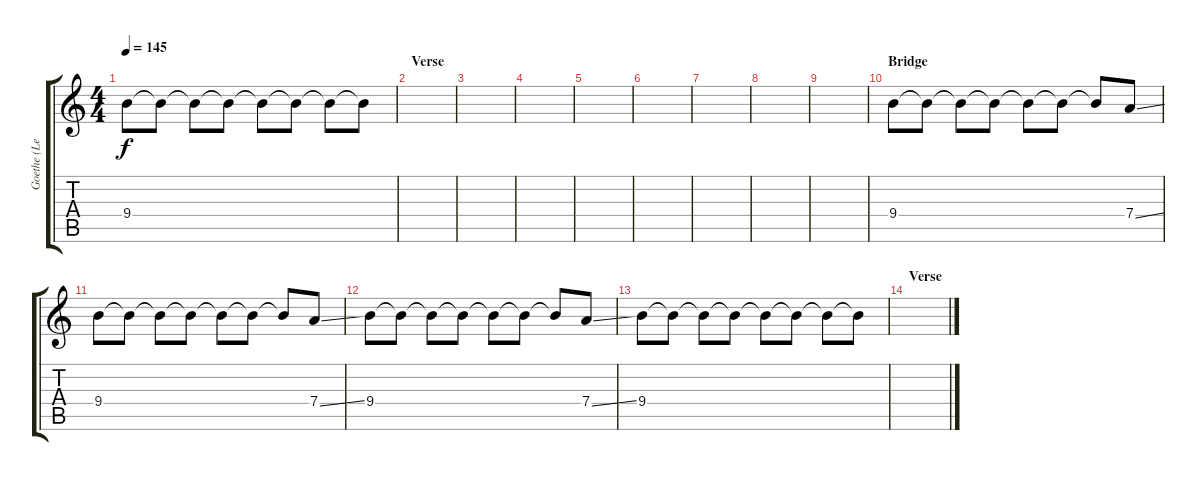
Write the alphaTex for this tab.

\track ("Goethe (Lead)" "Goethe (Le") {instrument distortionguitar}
\staff {score tabs}
\tuning (E4 B3 G3 D3 A2 E2) {hide}
\ts (4 4)
\tempo 145
\clef g2
\ks c
9.4.8{dy f} 9.4{t}.8 9.4{t}.8 9.4{t}.8 9.4{t}.8 9.4{t}.8 9.4{t}.8 9.4{t}.8 |
\section ("" "Verse")
|
|
|
|
|
|
|
|
\section ("" "Bridge")
9.4.8 9.4{t}.8 9.4{t}.8 9.4{t}.8 9.4{t}.8 9.4{t}.8 9.4{t}.8 7.4{ss}.8 |
9.4.8 9.4{t}.8 9.4{t}.8 9.4{t}.8 9.4{t}.8 9.4{t}.8 9.4{t}.8 7.4{ss}.8 |
9.4.8 9.4{t}.8 9.4{t}.8 9.4{t}.8 9.4{t}.8 9.4{t}.8 9.4{t}.8 7.4{ss}.8 |
9.4.8 9.4{t}.8 9.4{t}.8 9.4{t}.8 9.4{t}.8 9.4{t}.8 9.4{t}.8 9.4{t}.8 |
\section ("" "Verse")
